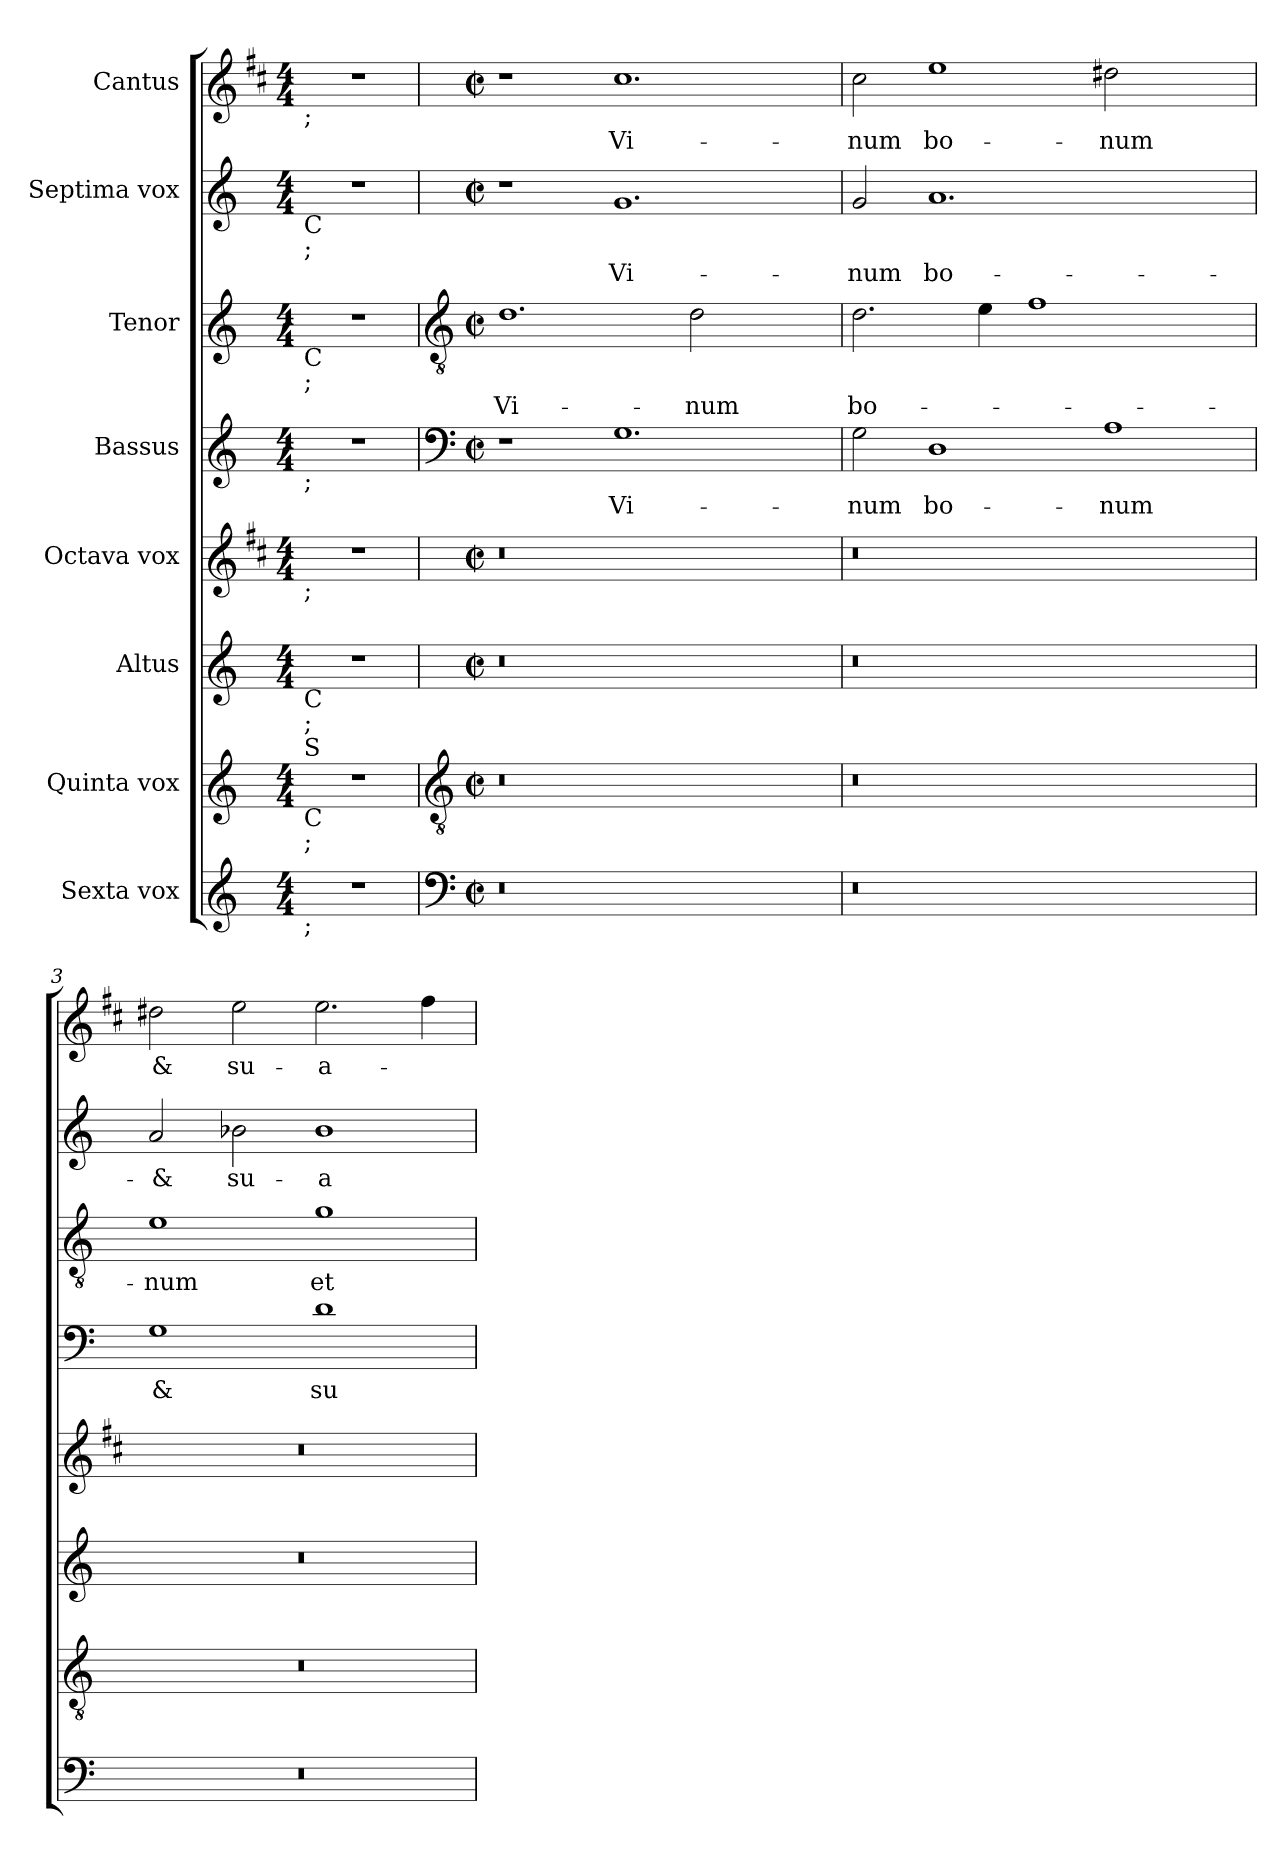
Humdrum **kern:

**kern	**kern	**kern	**kern	**kern	**text	**kern	**text	**kern	**text	**kern	**text
*part8	*part7	*part6	*part5	*part4	*part4	*part3	*part3	*part2	*part2	*part1	*part1
*staff8	*staff7	*staff6	*staff5	*staff4	*staff4	*staff3	*staff3	*staff2	*staff2	*staff1	*staff1
*I"Sexta vox	*I"Quinta vox	*I"Altus	*I"Octava vox	*I"Bassus	*	*I"Tenor	*	*I"Septima vox	*	*I"Cantus	*
*clefG2	*clefG2	*clefG2	*clefG2	*clefG2	*	*clefG2	*	*clefG2	*	*clefG2	*
*	*	*	*ITrd1c2	*	*	*	*	*	*	*ITrd1c2	*
*k[]	*k[]	*k[]	*k[]	*k[]	*	*k[]	*	*k[]	*	*k[]	*
*C:	*C:	*C:	*C:	*C:	*	*C:	*	*C:	*	*C:	*
*M4/4	*M4/4	*M4/4	*M4/4	*M4/4	*	*M4/4	*	*M4/4	*	*M4/4	*
=	=	=	=	=	=	=	=	=	=	=	=
!	!	!	!	!	!	!	!	!	!	!LO:TX:b:t=;	!
!	!	!	!	!	!	!	!	!LO:TX:b:t=C	!	!	!
!	!	!	!	!	!	!	!	!LO:TX:b:t=;	!	!	!
!	!	!	!	!	!	!LO:TX:b:t=C	!	!	!	!	!
!	!	!	!	!	!	!LO:TX:b:t=;	!	!	!	!	!
!	!	!	!	!LO:TX:b:t=;	!	!	!	!	!	!	!
!	!	!	!LO:TX:b:t=;	!	!	!	!	!	!	!	!
!	!	!LO:TX:b:t=C	!	!	!	!	!	!	!	!	!
!	!	!LO:TX:b:t=;	!	!	!	!	!	!	!	!	!
!	!	!LO:TX:b:t=S	!	!	!	!	!	!	!	!	!
!	!LO:TX:b:t=C	!	!	!	!	!	!	!	!	!	!
!	!LO:TX:b:t=;	!	!	!	!	!	!	!	!	!	!
!LO:TX:b:t=;	!	!	!	!	!	!	!	!	!	!	!
1r	1r	1r	1r	1r	.	1r	.	1r	.	1r	.
!!LO:LB:g=z
=1	=1	=1	=1	=1	=1	=1	=1	=1	=1	=1	=1
*clefF4	*clefGv2	*	*	*clefF4	*	*clefGv2	*	*	*	*	*
*M4/2	*M4/2	*M4/2	*M4/2	*M4/2	*	*M4/2	*	*M4/2	*	*M4/2	*
*met(c|)	*met(c|)	*met(c|)	*met(c|)	*met(c|)	*	*met(c|)	*	*met(c|)	*	*met(c|)	*
!	!	!	!	!	!	!	!LO:LY:b	!	!	!	!
0r	0r	0r	0r	1r	.	1.d	Vi-	1r	.	1r	.
!	!	!	!	!	!LO:LY:b	!	!	!	!LO:LY:b	!	!LO:LY:b
.	.	.	.	1.G	Vi-	.	.	1.g	Vi-	1.b	Vi-
!	!	!	!	!	!	!	!LO:LY:b	!	!	!	!
.	.	.	.	.	.	2d	-num	.	.	.	.
2ryy	2ryy	2ryy	2ryy	.	.	2ryy	.	.	.	.	.
=2	=2	=2	=2	=2	=2	=2	=2	=2	=2	=2	=2
!	!	!	!	!	!LO:LY:b	!	!LO:LY:b	!	!LO:LY:b	!	!LO:LY:b
0r	0r	0r	0r	2G	-num	2.d	bo-	2g	-num	2b	-num
!	!	!	!	!	!LO:LY:b	!	!	!	!LO:LY:b	!	!LO:LY:b
.	.	.	.	1D	bo-	.	.	1.a	bo-	1dd	bo-
.	.	.	.	.	.	4e	.	.	.	.	.
.	.	.	.	.	.	1f	.	.	.	.	.
!	!	!	!	!	!LO:LY:b	!	!	!	!	!	!LO:LY:b
.	.	.	.	1A	-num	.	.	.	.	2cc#X	-num
2ryy	2ryy	2ryy	2ryy	.	.	2ryy	.	2ryy	.	2ryy	.
=3	=3	=3	=3	=3	=3	=3	=3	=3	=3	=3	=3
!	!	!	!	!	!LO:LY:b	!	!LO:LY:b	!	!LO:LY:b	!	!LO:LY:b
0r	0r	0r	0r	1G	&	1e	-num	2a	-&	2cc#X	&
!	!	!	!	!	!	!	!	!	!LO:LY:b	!	!LO:LY:b
.	.	.	.	.	.	.	.	2b-X	su-	2dd	su-
!	!	!	!	!	!LO:LY:b	!	!LO:LY:b	!	!LO:LY:b	!	!LO:LY:b
.	.	.	.	1d	su-	1g	et	1b-	-a-	2.dd	-a-
.	.	.	.	.	.	.	.	.	.	4ee	.
=	=	=	=	=	=	=	=	=	=	=	=
*-	*-	*-	*-	*-	*-	*-	*-	*-	*-	*-	*-
